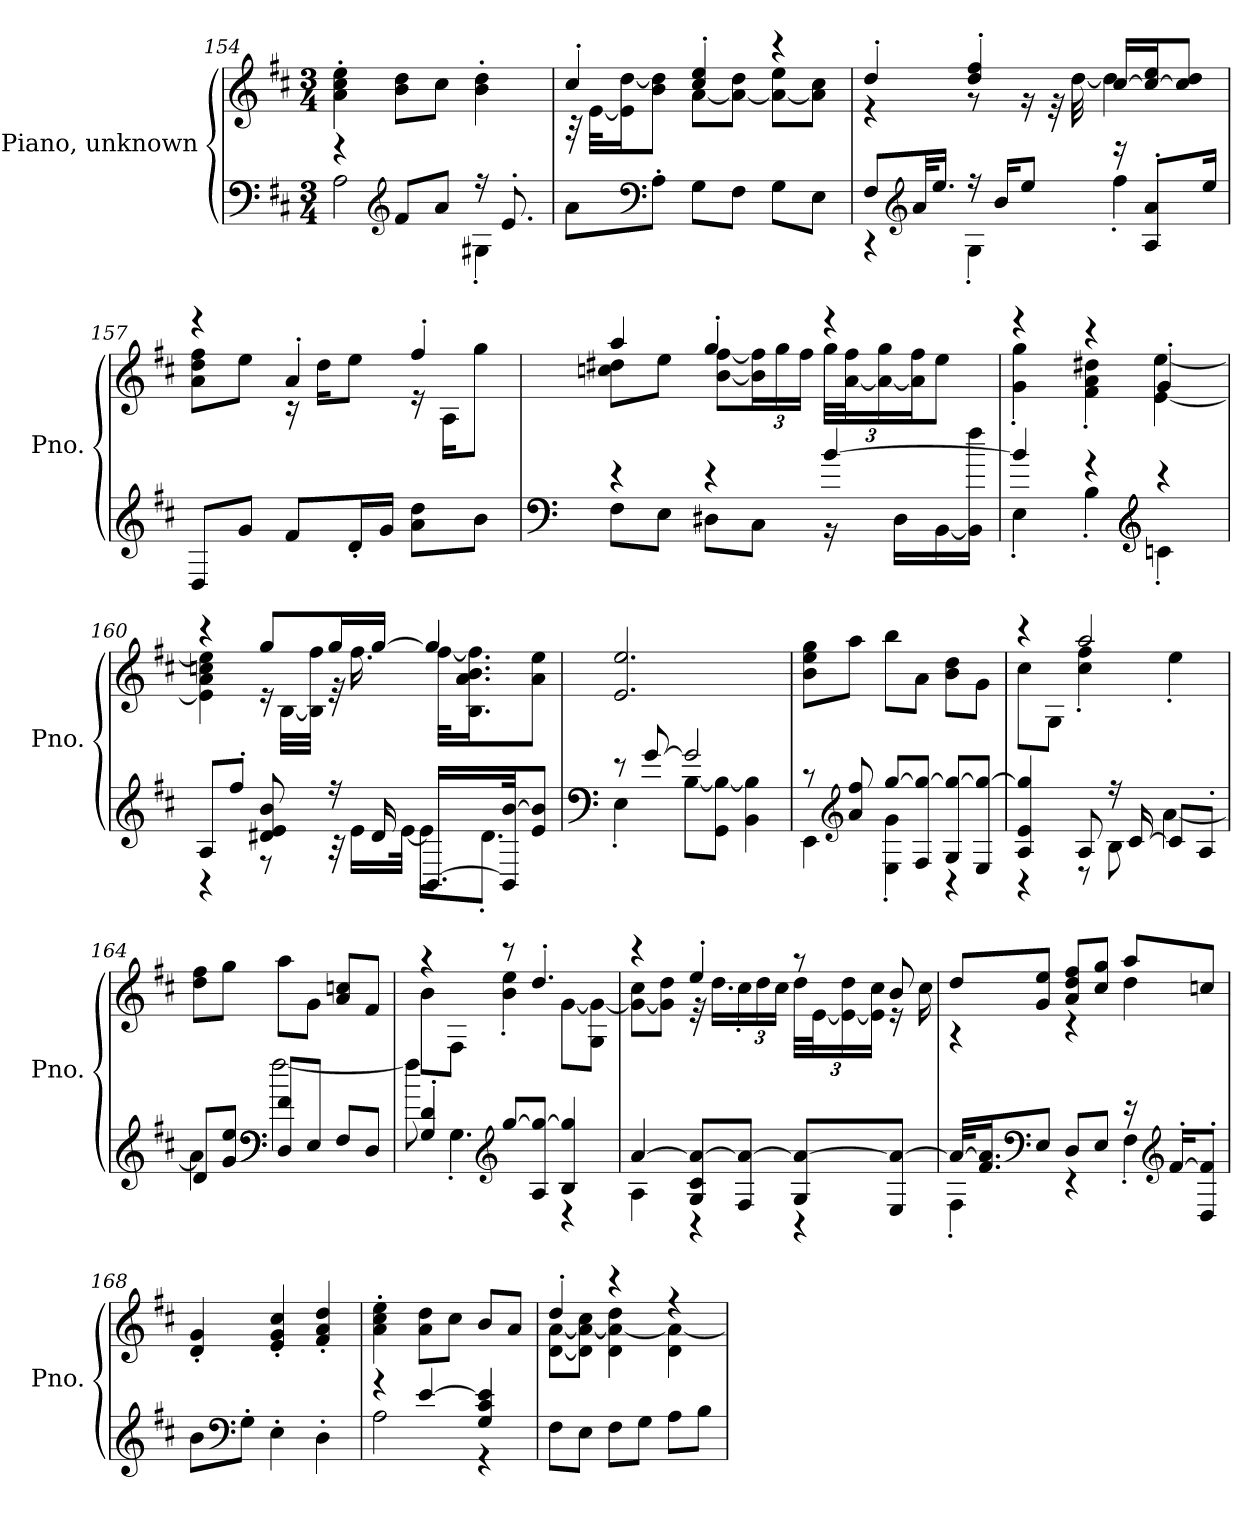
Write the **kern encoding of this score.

**kern	**kern
*part1	*part1
*staff2	*staff1
*I"Piano, unknown	*
*I'Pno.	*
!!LO:LB:g=z
*clefF4	*clefG2
*k[f#c#]	*k[f#c#]
*M3/4	*M3/4
=154	=154
*^	*
4r	2A\	4a\' 4cc#\' 4ee\'
*clefG2	*	*
8f#/L	.	8b\ 8dd\L
8a/J	.	8cc#\J
16r	4G#X'\	4b\' 4dd\'
8.e'/	.	.
*v	*v	*
=155	=155
*	*^
8a\L	4cc#'/	32r
.	.	[32e\KLL
.	.	16e\] [16dd\J
*clefF4	*	*
8A'\J	.	8b\ 8dd\]J
8G\L	4cc#/' 4ee/'	[8a\L
8F#\J	.	8a\_ 8dd\J
8G\L	4r	8a\_ 8ee\L
8E\J	.	8a\] 8cc#\J
=156	=156	=156
*^	*	*
8F#/L	4r	4dd'/	4r
*clefG2	*	*	*
32a/KL	.	.	.
16.ee/JJ	.	.	.
16r	4G'\	4dd/' 4ff#/'	8r
16b/KL	.	.	.
8ee/J	.	.	16r
.	.	.	32r
.	.	.	[32dd\
16r	4ff#'\	[16cc#/LL	4dd\]
8A/' 8a/'L	.	16cc#/_ 16ee/J	.
.	.	8cc#/] 8dd/J	.
16ee/Jk	.	.	.
*v	*v	*	*
!!LO:LB:g=z	!!
=157	=157	=157
8D/L	4r	8a\ 8dd\ 8ff#\L
8g/J	.	8ee\J
8f#/L	4a'/	16r
.	.	16dd\KL
16d'/L	.	8ee\J
16g/JJ	.	.
8a\ 8dd\L	4ff#'/	16r
.	.	16A\KL
8b\J	.	8gg\J
=158	=158	=158
*clefF4	*	*
*^	*	*
4r	8F#\L	4aa/	8ccn\ 8dd#X\L
.	8E\J	.	8ee\J
4r	8D#X\L	4gg'/	[8b\ [8ff#\L
*	*	*	*Xbrackettup
.	8C#\J	.	24b\] 24ff#\]L
.	.	.	24gg\
.	.	.	24ff#\JJ
[4b/	16r	4r	48gg\LLL
.	.	.	[48a\ 48ff#\J
.	.	.	24a\_ 24gg\
.	16D#\LL	.	.
.	.	.	24a\] 24ff#\J
.	[16BB\	.	8ee\J
.	16BB\] 16ff#\JJ	.	.
=159	=159	=159	=159
4b/]	4E'\	4r	4g\' 4gg\'
4r	4B'\	4r	4f#\' 4a\' 4dd#X\'
*clefG2	*	*	*
4r	4cn'\	4g'/	[4e\ [4ee\
!!LO:LB:g=z	!!
=160	=160	=160	=160
8A/L	4r	4r	4e\] 4a\ 4ccn\ 4ee\]
8ff#'/J	.	.	.
8d#X/ 8e/ 8b/	8r	8gg/L	16r
.	.	.	[32B\LLL
.	.	.	32B\] 32ff#\JJJ
16r	32r	16gg/L	32r
.	16e\LL	.	16.ff#\
16d#/	.	[16gg/JJ	.
.	[32e\JJk	.	.
[16.BB/LL	16e\KL]	4gg/]	[32ff#\KLL
.	.	.	16.B\ 16.a\ 16.b\ 16.ff#\]J
.	8.d#'\J	.	.
32BB/] [32b/JK	.	.	.
8e/ 8b/]J	.	.	8a\ 8ee\J
*	*	*v	*v
=161	=161	=161
*clefF4	*	*
8r	4E'\	2.e/ 2.ee/
[8g/	.	.
2g/]	[8B\L	.
.	8GG\ 8B\_J	.
.	4BB\ 4B\]	.
=162	=162	=162
8r	4EE\	8b\ 8ee\ 8gg\L
*clefG2	*	*
8a/ 8ff#/	.	8aa\J
[8gg/L	4E\' 4g\'	8bb\L
8F#/ 8gg/_J	.	8a\J
8G/ 8gg/_L	4r	8b\ 8dd\L
8E/ 8gg/_J	.	8g\J
!!LO:LB:g=z
=163	=163	=163
*	*	*^
4A/ 4e/ 4gg/]	4r	4r	8cc#\L
.	.	.	8G\J
8A/	8r	2aa/	4cc#\' 4ff#\'
16r	8B\	.	.
[16c#/	.	.	.
8c#/L]	[4a\	.	4ee'\
8A'/J	.	.	.
*	*	*v	*v
=164	=164	=164
8d/L	4a\]	8dd\ 8ff#\L
8g/ 8ee/J	.	8gg\J
*clefF4	*	*
8D/ 8f#/L	[2ff#\	8aa\L
8E/J	.	8g\J
8F#/L	.	8a/ 8ccn/L
8D/J	.	8f#/J
=165	=165	=165
*	*	*^
4G/' 4d/'	8ff#\]	4r	8b\L
.	4.G'\	.	8F#\J
*clefG2	*	*	*
[8gg/L	.	8r	4b\' 4ee\'
8A/ 8gg/_J	.	4.dd'/	.
4B/ 4gg/]	4r	.	[8g\L
.	.	.	8G\ 8g\_J
!!LO:LB:g=z	!!
=166	=166	=166	=166
[4a/	4A\	4r	8g\_ 8cc#\L
.	.	.	8g\] 8dd\J
8G/ 8c#/ 8a/_L	4r	4ee'/	32r
.	.	.	16.dd\LL
8F#/ 8a/_J	.	.	24cc#'\
.	.	.	24dd\
.	.	.	24cc#\JJ
8G/ 8a/_L	4r	8r	48dd\LLL
.	.	.	[48e\J
.	.	.	24e\_ 24dd\
.	.	.	24e\] 24cc#\JJ
8E/ 8a/_J	.	8b/	16r
.	.	.	16cc#\
=167	=167	=167	=167
32a/KLL_	4F#'\	8dd/L	4r
16.f#/ 16.a/]J	.	.	.
*clefF4	*	*	*
8E/J	.	8g/ 8ee/J	.
8D/L	4r	8a/ 8dd/ 8ff#/L	4r
8E/J	.	8cc#/ 8gg/J	.
16r	4F#'\	8aa/L	4dd\
*clefG2	*	*	*
[16f#'/KL	.	.	.
8D/' 8f#/]'J	.	8ccn/J	.
*v	*v	*	*
*	*v	*v
=168	=168
8b\L	4d/' 4g/'
*clefF4	*
8G'\J	.
4E'\	4e/' 4g/' 4cc#/'
4D'\	4f#/' 4a/' 4dd/'
=169	=169
*^	*
4r	2A\	4a\' 4cc#\' 4ee\'
[4e/	.	8a\ 8dd\L
.	.	8cc#\J
4G/ 4c#/ 4e/]	4r	8b/L
.	.	8a/J
*v	*v	*
!!LO:PB:g=z
=170	=170
*	*^
8F#\L	4dd'/	[8d\ [8a\L
8E\J	.	8d\] 8a\_ 8cc#\J
8F#\L	4r	4d\ 4a\_ 4dd\
8G\J	.	.
8A\L	4r	4d\ 4a\_
8B\J	.	.
*	*v	*v
=	=
*-	*-
